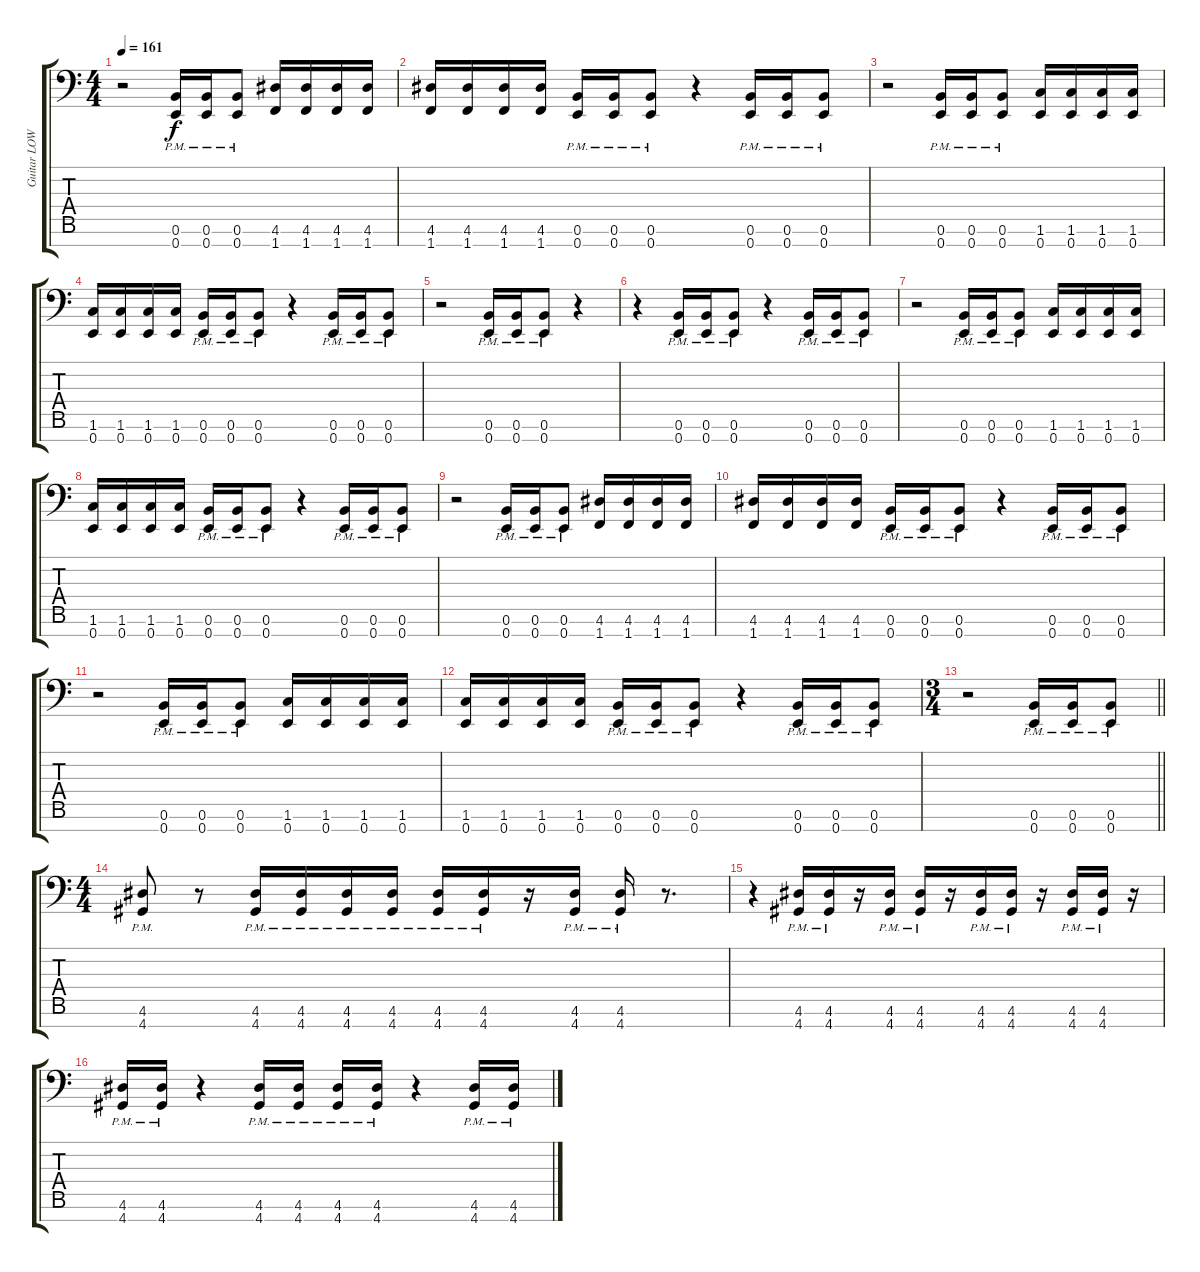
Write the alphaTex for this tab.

\track ("Guitar LOW LEFT" "Guitar LOW") {instrument distortionguitar}
\staff {score tabs}
\tuning (B3 Gb3 E3 B2 E2 B1 E1) {hide}
\ts (4 4)
\tempo 161
\clef f4
\ks c
r.2{dy f} (0.6{pm} 0.7{pm}).16 (0.6{pm} 0.7{pm}).16 (0.6{pm} 0.7{pm}).8 (4.6 1.7).16 (4.6 1.7).16 (4.6 1.7).16 (4.6 1.7).16 |
(4.6 1.7).16 (4.6 1.7).16 (4.6 1.7).16 (4.6 1.7).16 (0.6{pm} 0.7{pm}).16 (0.6{pm} 0.7{pm}).16 (0.6{pm} 0.7{pm}).8 r.4 (0.6{pm} 0.7{pm}).16 (0.6{pm} 0.7{pm}).16 (0.6{pm} 0.7{pm}).8 |
r.2 (0.6{pm} 0.7{pm}).16 (0.6{pm} 0.7{pm}).16 (0.6{pm} 0.7{pm}).8 (1.6 0.7).16 (1.6 0.7).16 (1.6 0.7).16 (1.6 0.7).16 |
(1.6 0.7).16 (1.6 0.7).16 (1.6 0.7).16 (1.6 0.7).16 (0.6{pm} 0.7{pm}).16 (0.6{pm} 0.7{pm}).16 (0.6{pm} 0.7{pm}).8 r.4 (0.6{pm} 0.7{pm}).16 (0.6{pm} 0.7{pm}).16 (0.6{pm} 0.7{pm}).8 |
r.2 (0.6{pm} 0.7{pm}).16 (0.6{pm} 0.7{pm}).16 (0.6{pm} 0.7{pm}).8 r.4 |
r.4 (0.6{pm} 0.7{pm}).16 (0.6{pm} 0.7{pm}).16 (0.6{pm} 0.7{pm}).8 r.4 (0.6{pm} 0.7{pm}).16 (0.6{pm} 0.7{pm}).16 (0.6{pm} 0.7{pm}).8 |
r.2 (0.6{pm} 0.7{pm}).16 (0.6{pm} 0.7{pm}).16 (0.6{pm} 0.7{pm}).8 (1.6 0.7).16 (1.6 0.7).16 (1.6 0.7).16 (1.6 0.7).16 |
(1.6 0.7).16 (1.6 0.7).16 (1.6 0.7).16 (1.6 0.7).16 (0.6{pm} 0.7{pm}).16 (0.6{pm} 0.7{pm}).16 (0.6{pm} 0.7{pm}).8 r.4 (0.6{pm} 0.7{pm}).16 (0.6{pm} 0.7{pm}).16 (0.6{pm} 0.7{pm}).8 |
r.2 (0.6{pm} 0.7{pm}).16 (0.6{pm} 0.7{pm}).16 (0.6{pm} 0.7{pm}).8 (4.6 1.7).16 (4.6 1.7).16 (4.6 1.7).16 (4.6 1.7).16 |
(4.6 1.7).16 (4.6 1.7).16 (4.6 1.7).16 (4.6 1.7).16 (0.6{pm} 0.7{pm}).16 (0.6{pm} 0.7{pm}).16 (0.6{pm} 0.7{pm}).8 r.4 (0.6{pm} 0.7{pm}).16 (0.6{pm} 0.7{pm}).16 (0.6{pm} 0.7{pm}).8 |
r.2 (0.6{pm} 0.7{pm}).16 (0.6{pm} 0.7{pm}).16 (0.6{pm} 0.7{pm}).8 (1.6 0.7).16 (1.6 0.7).16 (1.6 0.7).16 (1.6 0.7).16 |
(1.6 0.7).16 (1.6 0.7).16 (1.6 0.7).16 (1.6 0.7).16 (0.6{pm} 0.7{pm}).16 (0.6{pm} 0.7{pm}).16 (0.6{pm} 0.7{pm}).8 r.4 (0.6{pm} 0.7{pm}).16 (0.6{pm} 0.7{pm}).16 (0.6{pm} 0.7{pm}).8 |
\ts (3 4)
\barLineRight lightlight
r.2 (0.6{pm} 0.7{pm}).16 (0.6{pm} 0.7{pm}).16 (0.6{pm} 0.7{pm}).8 |
\ts (4 4)
\section ("" "")
(4.6{pm} 4.7{pm}).8 r.8 (4.6{pm} 4.7{pm}).16 (4.6{pm} 4.7{pm}).16 (4.6{pm} 4.7{pm}).16 (4.6{pm} 4.7{pm}).16 (4.6{pm} 4.7{pm}).16 (4.6{pm} 4.7{pm}).16 r.16 (4.6{pm} 4.7{pm}).16 (4.6{pm} 4.7{pm}).16 r.8{d} |
r.4 (4.6{pm} 4.7{pm}).16 (4.6{pm} 4.7{pm}).16 r.16 (4.6{pm} 4.7{pm}).16 (4.6{pm} 4.7{pm}).16 r.16 (4.6{pm} 4.7{pm}).16 (4.6{pm} 4.7{pm}).16 r.16 (4.6{pm} 4.7{pm}).16 (4.6{pm} 4.7{pm}).16 r.16 |
(4.6{pm} 4.7{pm}).16 (4.6{pm} 4.7{pm}).16 r.4 (4.6{pm} 4.7{pm}).16 (4.6{pm} 4.7{pm}).16 (4.6{pm} 4.7{pm}).16 (4.6{pm} 4.7{pm}).16 r.4 (4.6{pm} 4.7{pm}).16 (4.6{pm} 4.7{pm}).16
